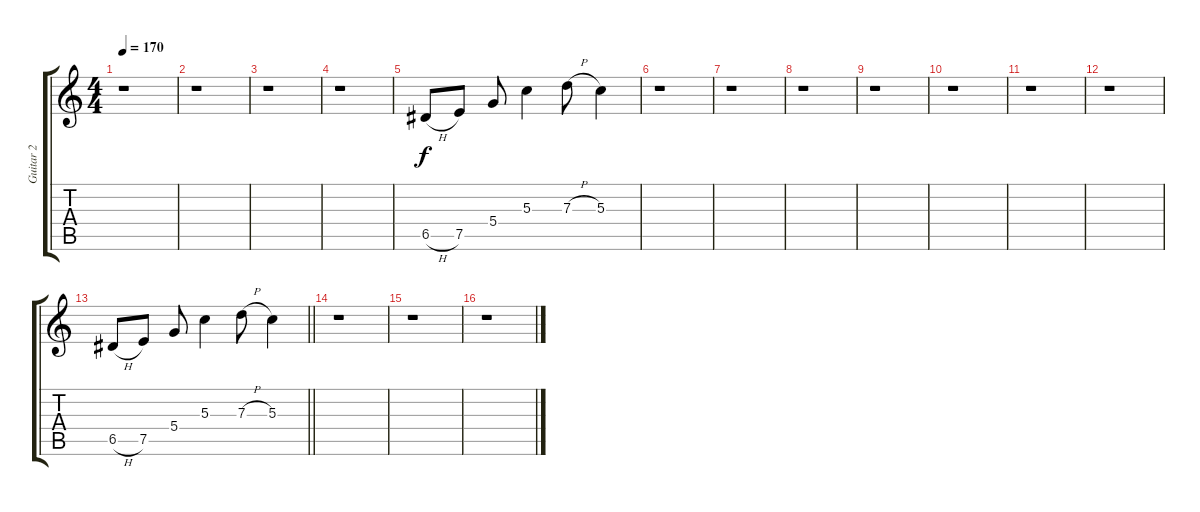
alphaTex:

\track ("Guitar 2" "Guitar 2") {instrument overdrivenguitar}
\staff {score tabs}
\tuning (E4 B3 G3 D3 A2 E2) {hide}
\ts (4 4)
\tempo 170
\clef g2
\ks c
r.1{dy f} |
r.1 |
r.1 |
r.1 |
6.5{h}.8 7.5.8 5.4.8 5.3.4 7.3{h}.8 5.3.4 |
r.1 |
r.1 |
r.1 |
r.1 |
r.1 |
r.1 |
r.1 |
\barLineRight lightlight
6.5{h}.8 7.5.8 5.4.8 5.3.4 7.3{h}.8 5.3.4 |
r.1 |
r.1 |
r.1
